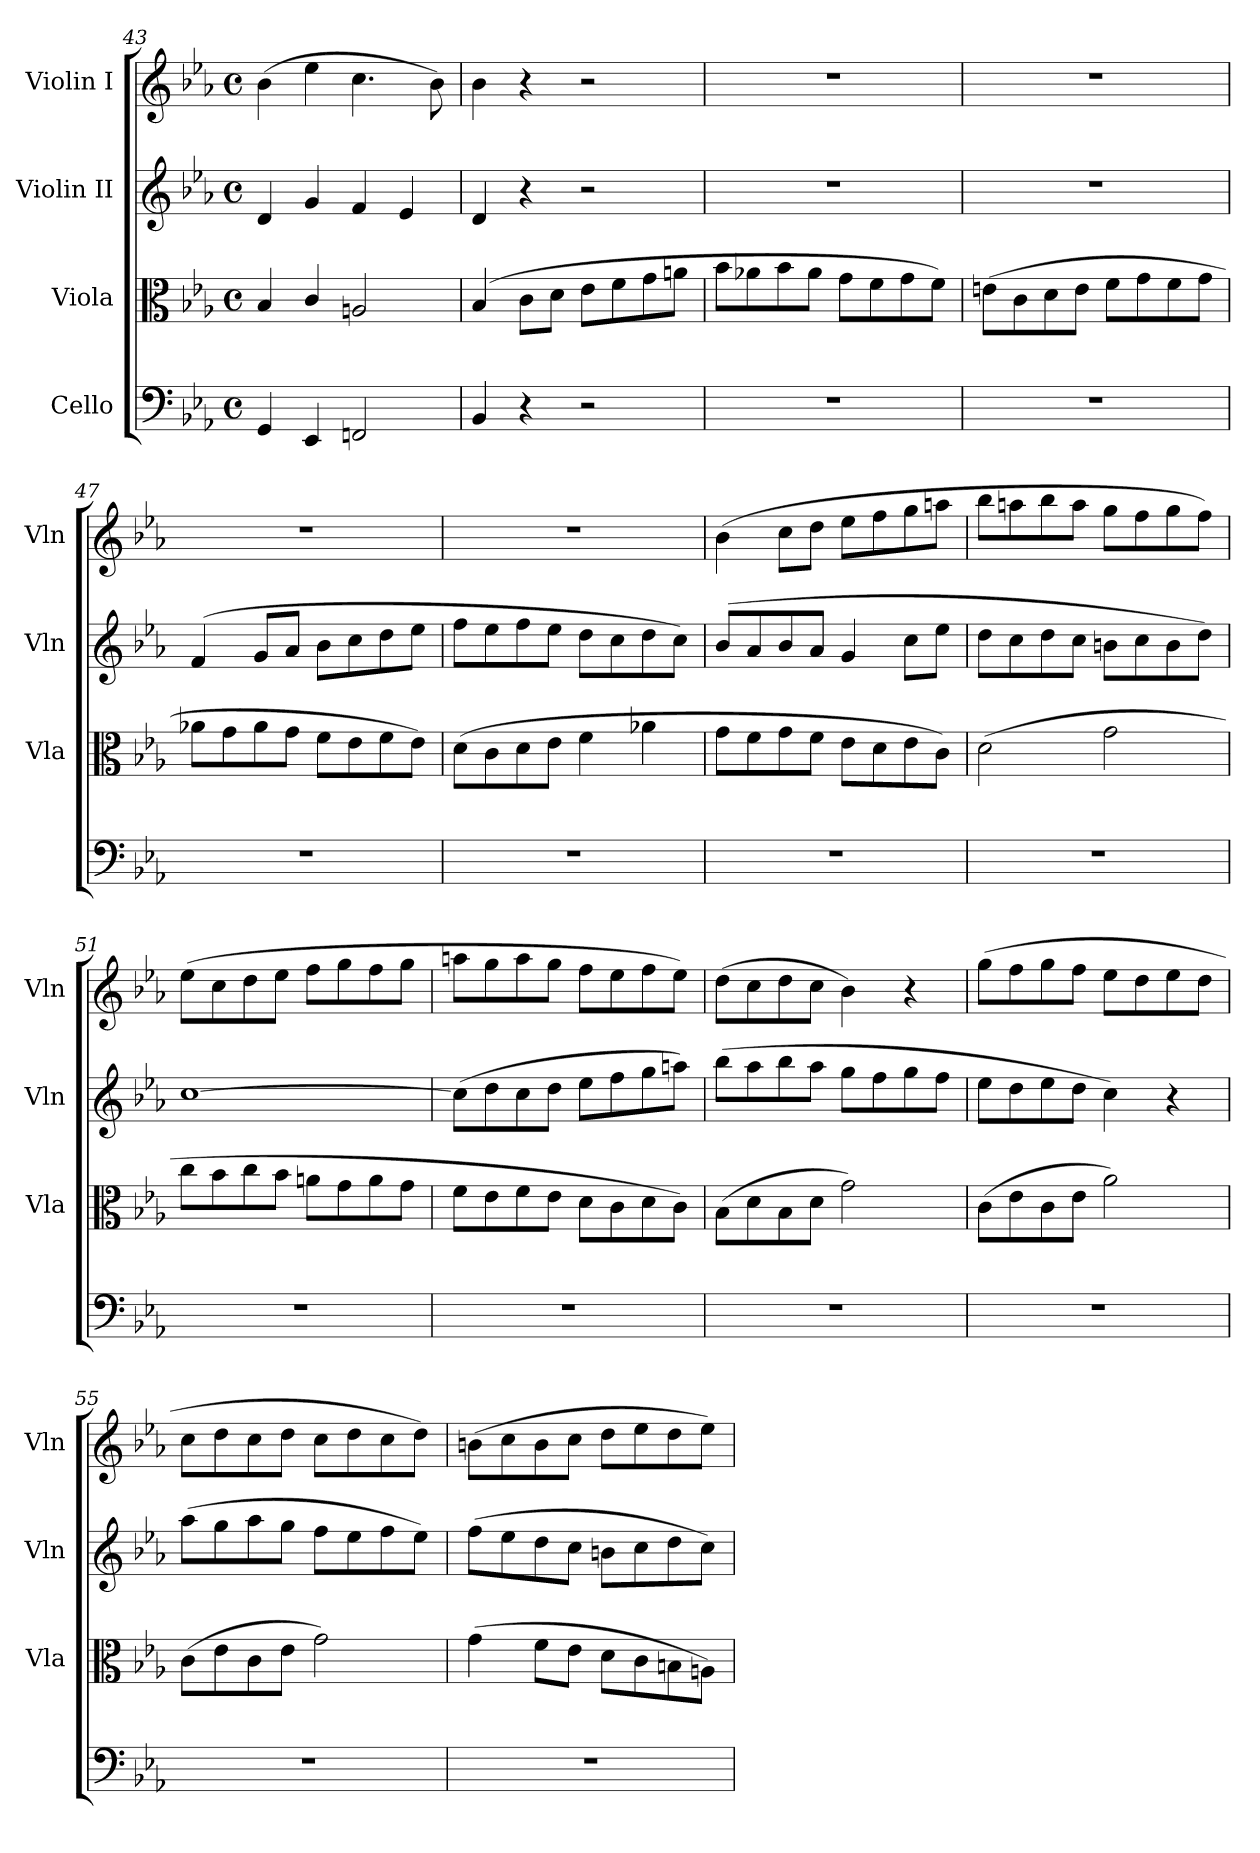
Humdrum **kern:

**kern	**kern	**kern	**kern
*part4	*part3	*part2	*part1
*staff4	*staff3	*staff2	*staff1
*I"Cello	*I"Viola	*I"Violin II	*I"Violin I
*	*I'Vla	*I'Vln	*I'Vln
*clefF4	*clefC3	*clefG2	*clefG2
*k[b-e-a-]	*k[b-e-a-]	*k[b-e-a-]	*k[b-e-a-]
*M4/4	*M4/4	*M4/4	*M4/4
*met(c)	*met(c)	*met(c)	*met(c)
=43	=43	=43	=43
4GG/	4B-/	4d/	(>4b-\
4EE-/	4c/	4g/	4ee-\
2FFn/	2An/	4f/	4.cc\
.	.	4e-/	.
.	.	.	8b-\)
!!LO:LB:g=z
=44	=44	=44	=44
4BB-/	(>4B-/	4d/	4b-\
4r	8c\L	4r	4r
.	8d\J	.	.
2r	8e-\L	2r	2r
.	8f\	.	.
.	8g\	.	.
.	8an\J	.	.
=45	=45	=45	=45
1r	8b-\L	1r	1r
.	8a-X\	.	.
.	8b-\	.	.
.	8a-\J	.	.
.	8g\L	.	.
.	8f\	.	.
.	8g\	.	.
.	8f\J)	.	.
=46	=46	=46	=46
1r	(>8en\L	1r	1r
.	8c\	.	.
.	8d\	.	.
.	8e\J	.	.
.	8f\L	.	.
.	8g\	.	.
.	8f\	.	.
.	8g\J	.	.
=47	=47	=47	=47
1r	8a-X\L	(>4f/	1r
.	8g\	.	.
.	8a-\	8g/L	.
.	8g\J	8a-/J	.
.	8f\L	8b-\L	.
.	8e-\	8cc\	.
.	8f\	8dd\	.
.	8e-\J)	8ee-\J	.
=48	=48	=48	=48
1r	(>8d\L	8ff\L	1r
.	8c\	8ee-\	.
.	8d\	8ff\	.
.	8e-\J	8ee-\J	.
.	4f\	8dd\L	.
.	.	8cc\	.
.	4a-X\	8dd\	.
.	.	8cc\J)	.
=49	=49	=49	=49
1r	8g\L	(>8b-/L	(>4b-\
.	8f\	8a-/	.
.	8g\	8b-/	8cc\L
.	8f\J	8a-/J	8dd\J
.	8e-\L	4g/	8ee-\L
.	8d\	.	8ff\
.	8e-\	8cc\L	8gg\
.	8c\J)	8ee-\J	8aan\J
=50	=50	=50	=50
1r	(>2d\	8dd\L	8bb-\L
.	.	8cc\	8aan\
.	.	8dd\	8bb-\
.	.	8cc\J	8aa\J
.	2g\	8bn\L	8gg\L
.	.	8cc\	8ff\
.	.	8b\	8gg\
.	.	8dd\J)	8ff\J)
=51	=51	=51	=51
1r	8cc\L	[1cc	(>8ee-\L
.	8b-\	.	8cc\
.	8cc\	.	8dd\
.	8b-\J	.	8ee-\J
.	8an\L	.	8ff\L
.	8g\	.	8gg\
.	8a\	.	8ff\
.	8g\J	.	8gg\J
=52	=52	=52	=52
1r	8f\L	(>8cc\L]	8aan\L
.	8e-\	8dd\	8gg\
.	8f\	8cc\	8aa\
.	8e-\J	8dd\J	8gg\J
.	8d\L	8ee-\L	8ff\L
.	8c\	8ff\	8ee-\
.	8d\	8gg\	8ff\
.	8c\J)	8aan\J)	8ee-\J)
!!LO:LB:g=z
=53	=53	=53	=53
1r	(>8B-\L	(>8bb-\L	(>8dd\L
.	8d\	8aa-\	8cc\
.	8B-\	8bb-\	8dd\
.	8d\J	8aa-\J	8cc\J
.	2g\)	8gg\L	4b-\)
.	.	8ff\	.
.	.	8gg\	4r
.	.	8ff\J	.
=54	=54	=54	=54
1r	(>8c\L	8ee-\L	(>8gg\L
.	8e-\	8dd\	8ff\
.	8c\	8ee-\	8gg\
.	8e-\J	8dd\J	8ff\J
.	2a-\)	4cc\)	8ee-\L
.	.	.	8dd\
.	.	4r	8ee-\
.	.	.	8dd\J
=55	=55	=55	=55
1r	(>8c\L	(>8aa-\L	8cc\L
.	8e-\	8gg\	8dd\
.	8c\	8aa-\	8cc\
.	8e-\J	8gg\J	8dd\J
.	2g\)	8ff\L	8cc\L
.	.	8ee-\	8dd\
.	.	8ff\	8cc\
.	.	8ee-\J)	8dd\J)
=56	=56	=56	=56
1r	(>4g\	(>8ff\L	(>8bn\L
.	.	8ee-\	8cc\
.	8f\L	8dd\	8b\
.	8e-\J	8cc\J	8cc\J
.	8d\L	8bn\L	8dd\L
.	8c\	8cc\	8ee-\
.	8Bn\	8dd\	8dd\
.	8An\J)	8cc\J)	8ee-\J)
=	=	=	=
*-	*-	*-	*-
